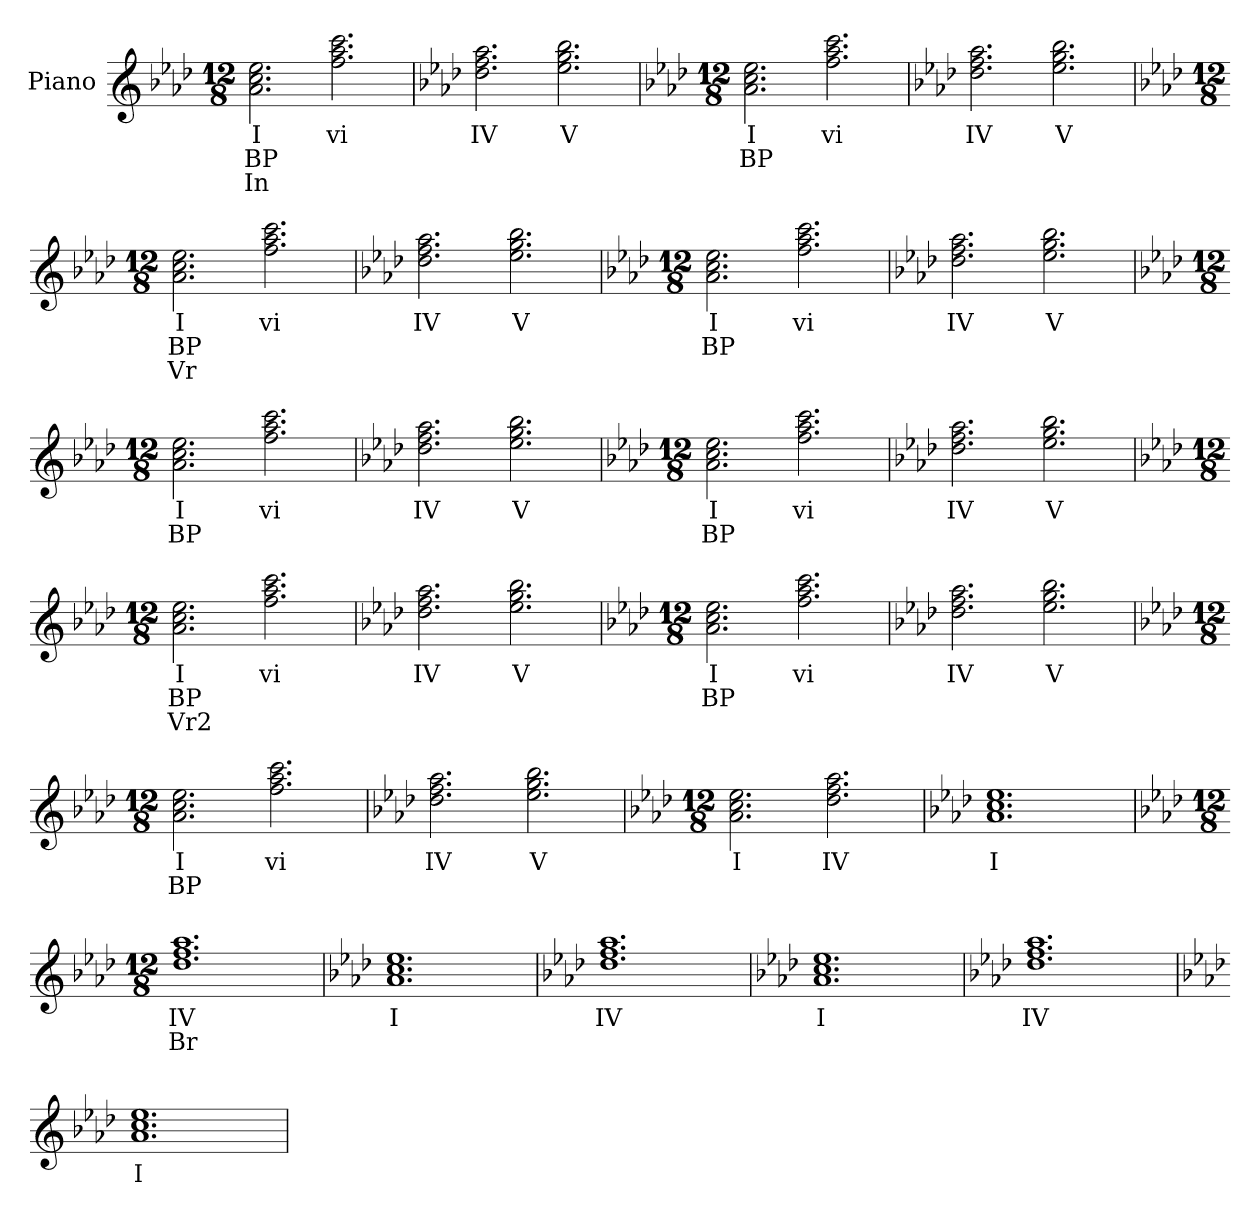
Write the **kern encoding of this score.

**kern	**text	**text	**text
*part1	*part1	*part1	*part1
*staff1	*staff1	*staff1	*staff1
*I"Piano	*	*	*
*I'Pno	*	*	*
*k[b-e-a-d-]	*	*	*
*A-:	*	*	*
*M12/8	*	*	*
=	=	=	=
2.a- 2.cc 2.ee-	I	BP	In
2.ff 2.aa- 2.ccc	vi	.	.
=	=	=	=
*k[b-e-a-d-]	*	*	*
*A-:	*	*	*
2.dd- 2.ff 2.aa-	IV	.	.
2.ee- 2.gg 2.bb-	V	.	.
=	=	=	=
*k[b-e-a-d-]	*	*	*
*A-:	*	*	*
*M12/8	*	*	*
2.a- 2.cc 2.ee-	I	BP	.
2.ff 2.aa- 2.ccc	vi	.	.
=	=	=	=
*k[b-e-a-d-]	*	*	*
*A-:	*	*	*
2.dd- 2.ff 2.aa-	IV	.	.
2.ee- 2.gg 2.bb-	V	.	.
=	=	=	=
*k[b-e-a-d-]	*	*	*
*A-:	*	*	*
*M12/8	*	*	*
2.a- 2.cc 2.ee-	I	BP	Vr
2.ff 2.aa- 2.ccc	vi	.	.
=	=	=	=
*k[b-e-a-d-]	*	*	*
*A-:	*	*	*
2.dd- 2.ff 2.aa-	IV	.	.
2.ee- 2.gg 2.bb-	V	.	.
=	=	=	=
*k[b-e-a-d-]	*	*	*
*A-:	*	*	*
*M12/8	*	*	*
2.a- 2.cc 2.ee-	I	BP	.
2.ff 2.aa- 2.ccc	vi	.	.
=	=	=	=
*k[b-e-a-d-]	*	*	*
*A-:	*	*	*
2.dd- 2.ff 2.aa-	IV	.	.
2.ee- 2.gg 2.bb-	V	.	.
=	=	=	=
*k[b-e-a-d-]	*	*	*
*A-:	*	*	*
*M12/8	*	*	*
2.a- 2.cc 2.ee-	I	BP	.
2.ff 2.aa- 2.ccc	vi	.	.
=	=	=	=
*k[b-e-a-d-]	*	*	*
*A-:	*	*	*
2.dd- 2.ff 2.aa-	IV	.	.
2.ee- 2.gg 2.bb-	V	.	.
=	=	=	=
*k[b-e-a-d-]	*	*	*
*A-:	*	*	*
*M12/8	*	*	*
2.a- 2.cc 2.ee-	I	BP	.
2.ff 2.aa- 2.ccc	vi	.	.
=	=	=	=
*k[b-e-a-d-]	*	*	*
*A-:	*	*	*
2.dd- 2.ff 2.aa-	IV	.	.
2.ee- 2.gg 2.bb-	V	.	.
=	=	=	=
*k[b-e-a-d-]	*	*	*
*A-:	*	*	*
*M12/8	*	*	*
2.a- 2.cc 2.ee-	I	BP	Vr2
2.ff 2.aa- 2.ccc	vi	.	.
=	=	=	=
*k[b-e-a-d-]	*	*	*
*A-:	*	*	*
2.dd- 2.ff 2.aa-	IV	.	.
2.ee- 2.gg 2.bb-	V	.	.
=	=	=	=
*k[b-e-a-d-]	*	*	*
*A-:	*	*	*
*M12/8	*	*	*
2.a- 2.cc 2.ee-	I	BP	.
2.ff 2.aa- 2.ccc	vi	.	.
=	=	=	=
*k[b-e-a-d-]	*	*	*
*A-:	*	*	*
2.dd- 2.ff 2.aa-	IV	.	.
2.ee- 2.gg 2.bb-	V	.	.
=	=	=	=
*k[b-e-a-d-]	*	*	*
*A-:	*	*	*
*M12/8	*	*	*
2.a- 2.cc 2.ee-	I	BP	.
2.ff 2.aa- 2.ccc	vi	.	.
=	=	=	=
*k[b-e-a-d-]	*	*	*
*A-:	*	*	*
2.dd- 2.ff 2.aa-	IV	.	.
2.ee- 2.gg 2.bb-	V	.	.
=	=	=	=
*k[b-e-a-d-]	*	*	*
*A-:	*	*	*
*M12/8	*	*	*
2.a- 2.cc 2.ee-	I	.	.
2.dd- 2.ff 2.aa-	IV	.	.
=	=	=	=
*k[b-e-a-d-]	*	*	*
*A-:	*	*	*
1.a- 1.cc 1.ee-	I	.	.
=	=	=	=
*k[b-e-a-d-]	*	*	*
*A-:	*	*	*
*M12/8	*	*	*
1.dd- 1.ff 1.aa-	IV	Br	.
=	=	=	=
*k[b-e-a-d-]	*	*	*
*A-:	*	*	*
1.a- 1.cc 1.ee-	I	.	.
=	=	=	=
*k[b-e-a-d-]	*	*	*
*A-:	*	*	*
1.dd- 1.ff 1.aa-	IV	.	.
=	=	=	=
*k[b-e-a-d-]	*	*	*
*A-:	*	*	*
1.a- 1.cc 1.ee-	I	.	.
=	=	=	=
*k[b-e-a-d-]	*	*	*
*A-:	*	*	*
1.dd- 1.ff 1.aa-	IV	.	.
=	=	=	=
*k[b-e-a-d-]	*	*	*
*A-:	*	*	*
1.a- 1.cc 1.ee-	I	.	.
=	=	=	=
*-	*-	*-	*-
